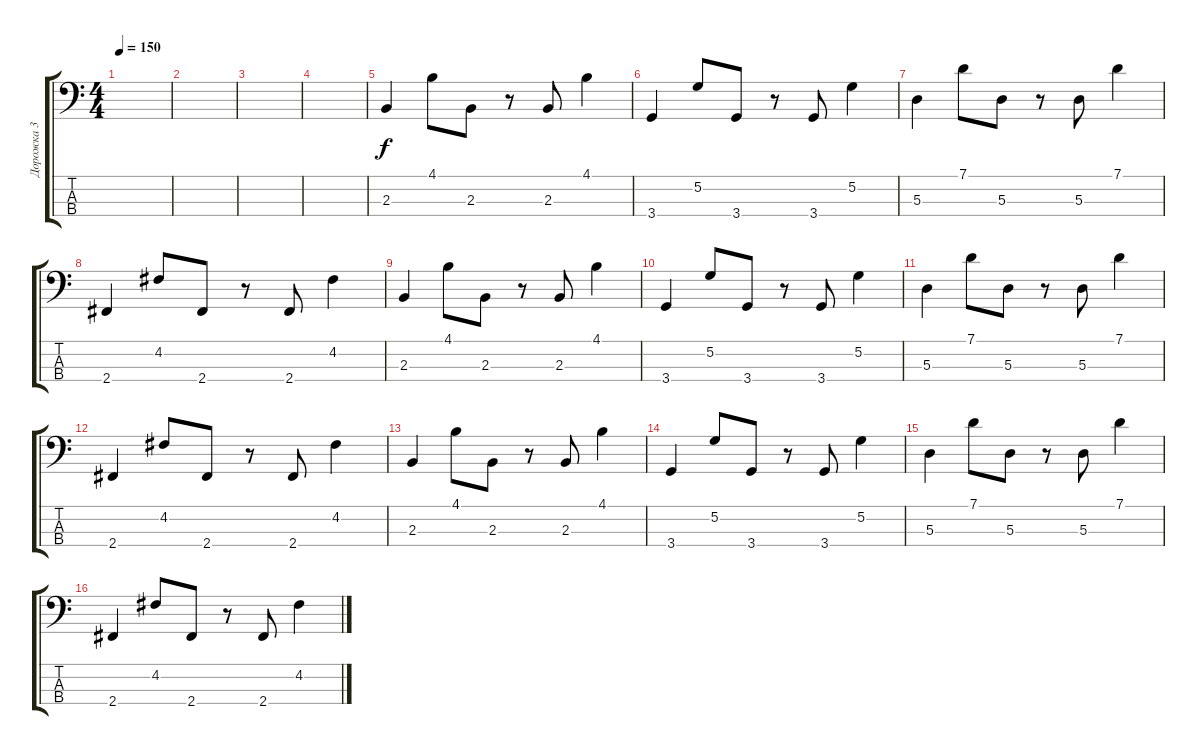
\track ("Дорожка 3" "Дорожка 3") {instrument electricbassfinger}
\staff {score tabs}
\tuning (G2 D2 A1 E1) {hide}
\ts (4 4)
\tempo 150
\clef f4
\ks c
|
|
|
|
2.3.4 4.1.8 2.3.8 r.8 2.3.8 4.1.4 |
3.4.4 5.2.8 3.4.8 r.8 3.4.8 5.2.4 |
5.3.4 7.1.8 5.3.8 r.8 5.3.8 7.1.4 |
2.4.4 4.2.8 2.4.8 r.8 2.4.8 4.2.4 |
2.3.4 4.1.8 2.3.8 r.8 2.3.8 4.1.4 |
3.4.4 5.2.8 3.4.8 r.8 3.4.8 5.2.4 |
5.3.4 7.1.8 5.3.8 r.8 5.3.8 7.1.4 |
2.4.4 4.2.8 2.4.8 r.8 2.4.8 4.2.4 |
2.3.4 4.1.8 2.3.8 r.8 2.3.8 4.1.4 |
3.4.4 5.2.8 3.4.8 r.8 3.4.8 5.2.4 |
5.3.4 7.1.8 5.3.8 r.8 5.3.8 7.1.4 |
2.4.4 4.2.8 2.4.8 r.8 2.4.8 4.2.4
